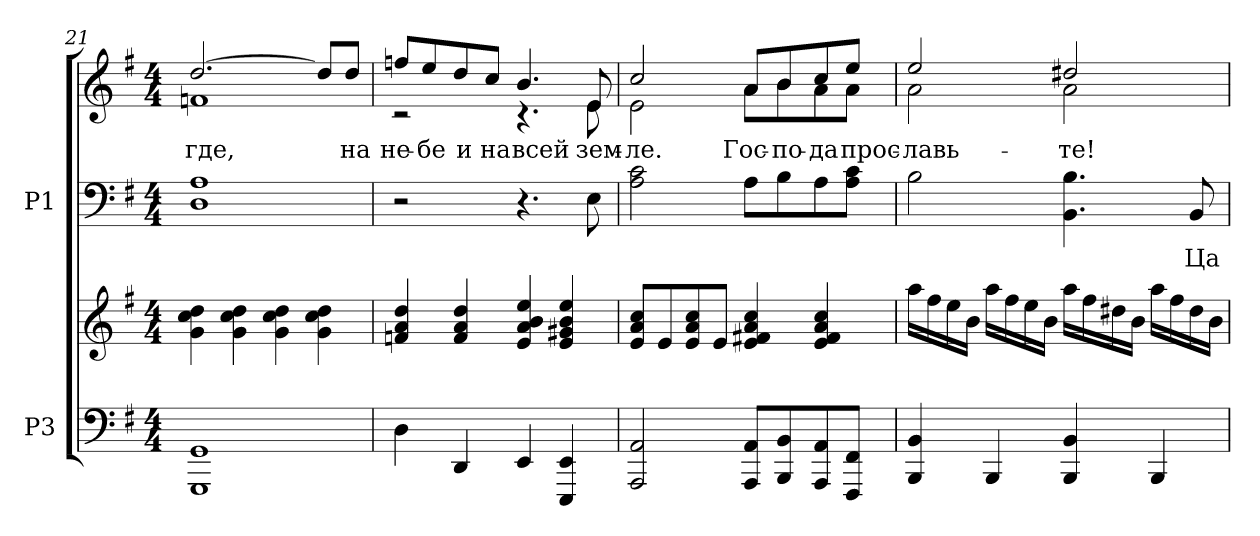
**kern	**kern	**kern	**text	**kern	**text
*part2	*part2	*part1	*part1	*part1	*part1
*staff4	*staff3	*staff2	*staff2	*staff1	*staff1
*I"P3	*	*I"P1	*	*	*
*clefF4	*clefG2	*clefF4	*	*clefG2	*
*k[f#]	*k[f#]	*k[f#]	*	*k[f#]	*
*e:	*e:	*e:	*	*e:	*
*M4/4	*M4/4	*M4/4	*	*M4/4	*
=21	=21	=21	=21	=21	=21
!	!	!	!	!	!LO:LY:b:color=#000000
*	*	*	*	*^	*
1GGGi 1GGi	4gi\ 4cci 4ddi	1Di 1Ai	.	[>2.ddi/	1fni	где,
.	4gi\ 4cci 4ddi	.	.	.	.	.
.	4gi\ 4cci 4ddi	.	.	.	.	.
.	4gi\ 4cci 4ddi	.	.	8ddi/L]	.	.
!	!	!	!	!	!	!LO:LY:b:color=#000000
.	.	.	.	8ddi/J	.	на
!!LO:LB:g=z	!!
=22	=22	=22	=22	=22	=22	=22
!	!	!	!	!	!	!LO:LY:b:color=#000000
4Di\	4fni/ 4ai 4ddi	2r	.	8ffni/L	2r	не-
!	!	!	!	!	!	!LO:LY:b:color=#000000
.	.	.	.	8eei/	.	-бе
!	!	!	!	!	!	!LO:LY:b:color=#000000
4DDi/	4fi/ 4ai 4ddi	.	.	8ddi/	.	и
!	!	!	!	!	!	!LO:LY:b:color=#000000
.	.	.	.	8cci/J	.	на
!	!	!	!	!	!	!LO:LY:b:color=#000000
4EEi/	4ei/ 4ai 4bi 4eei	4.r	.	4.bi/	4.r	всей
4EEEi/ 4EEi	4ei/ 4g#Xi 4bi 4eei	.	.	.	.	.
!	!	!	!	!	!	!LO:LY:b:color=#000000
.	.	8Ei\	.	8ei/	8ei\	зем-
=23	=23	=23	=23	=23	=23	=23
!	!	!	!	!	!	!LO:LY:b:color=#000000
2AAAi/ 2AAi	8ei/ 8ai 8cciL	2Ai\ 2ci	.	2cci/	2ei\	-ле.
.	8ei/	.	.	.	.	.
.	8ei/ 8ai 8cci	.	.	.	.	.
.	8ei/J	.	.	.	.	.
!	!	!	!	!	!	!LO:LY:b:color=#000000
8AAAi/ 8AAiL	4ei/ 4f#Xi 4ai 4cci	8Ai\L	.	8ai/L	8ai\L	Гос-
!	!	!	!	!	!	!LO:LY:b:color=#000000
8BBBi/ 8BBi	.	8Bi\	.	8bi/	8bi\	-по-
!	!	!	!	!	!	!LO:LY:b:color=#000000
8AAAi/ 8AAi	4ei/ 4f#i 4ai 4cci	8Ai\	.	8cci/	8ai\	-да
!	!	!	!	!	!	!LO:LY:b:color=#000000
8FFF#i/ 8FF#iJ	.	8Ai\ 8ciJ	.	8eei/J	8ai\J	прос-
=24	=24	=24	=24	=24	=24	=24
!	!	!	!	!	!	!LO:LY:b:color=#000000
4BBBi/ 4BBi	16aai\LL	2Bi\	.	2eei/	2ai\	-лавь-
.	16ff#i\	.	.	.	.	.
.	16eei\	.	.	.	.	.
.	16bi\JJ	.	.	.	.	.
4BBBi/	16aai\LL	.	.	.	.	.
.	16ff#i\	.	.	.	.	.
.	16eei\	.	.	.	.	.
.	16bi\JJ	.	.	.	.	.
!	!	!	!	!	!	!LO:LY:b:color=#000000
4BBBi/ 4BBi	16aai\LL	4.BBi\ 4.Bi	.	2dd#Xi/	2ai\	-те!
.	16ff#i\	.	.	.	.	.
.	16dd#Xi\	.	.	.	.	.
.	16bi\JJ	.	.	.	.	.
4BBBi/	16aai\LL	.	.	.	.	.
.	16ff#i\	.	.	.	.	.
!	!	!	!LO:LY:a:color=#000000	!	!	!
.	16dd#i\	8BBi/	-Ца-	.	.	.
.	16bi\JJ	.	.	.	.	.
*	*	*	*	*v	*v	*
=	=	=	=	=	=
*-	*-	*-	*-	*-	*-
